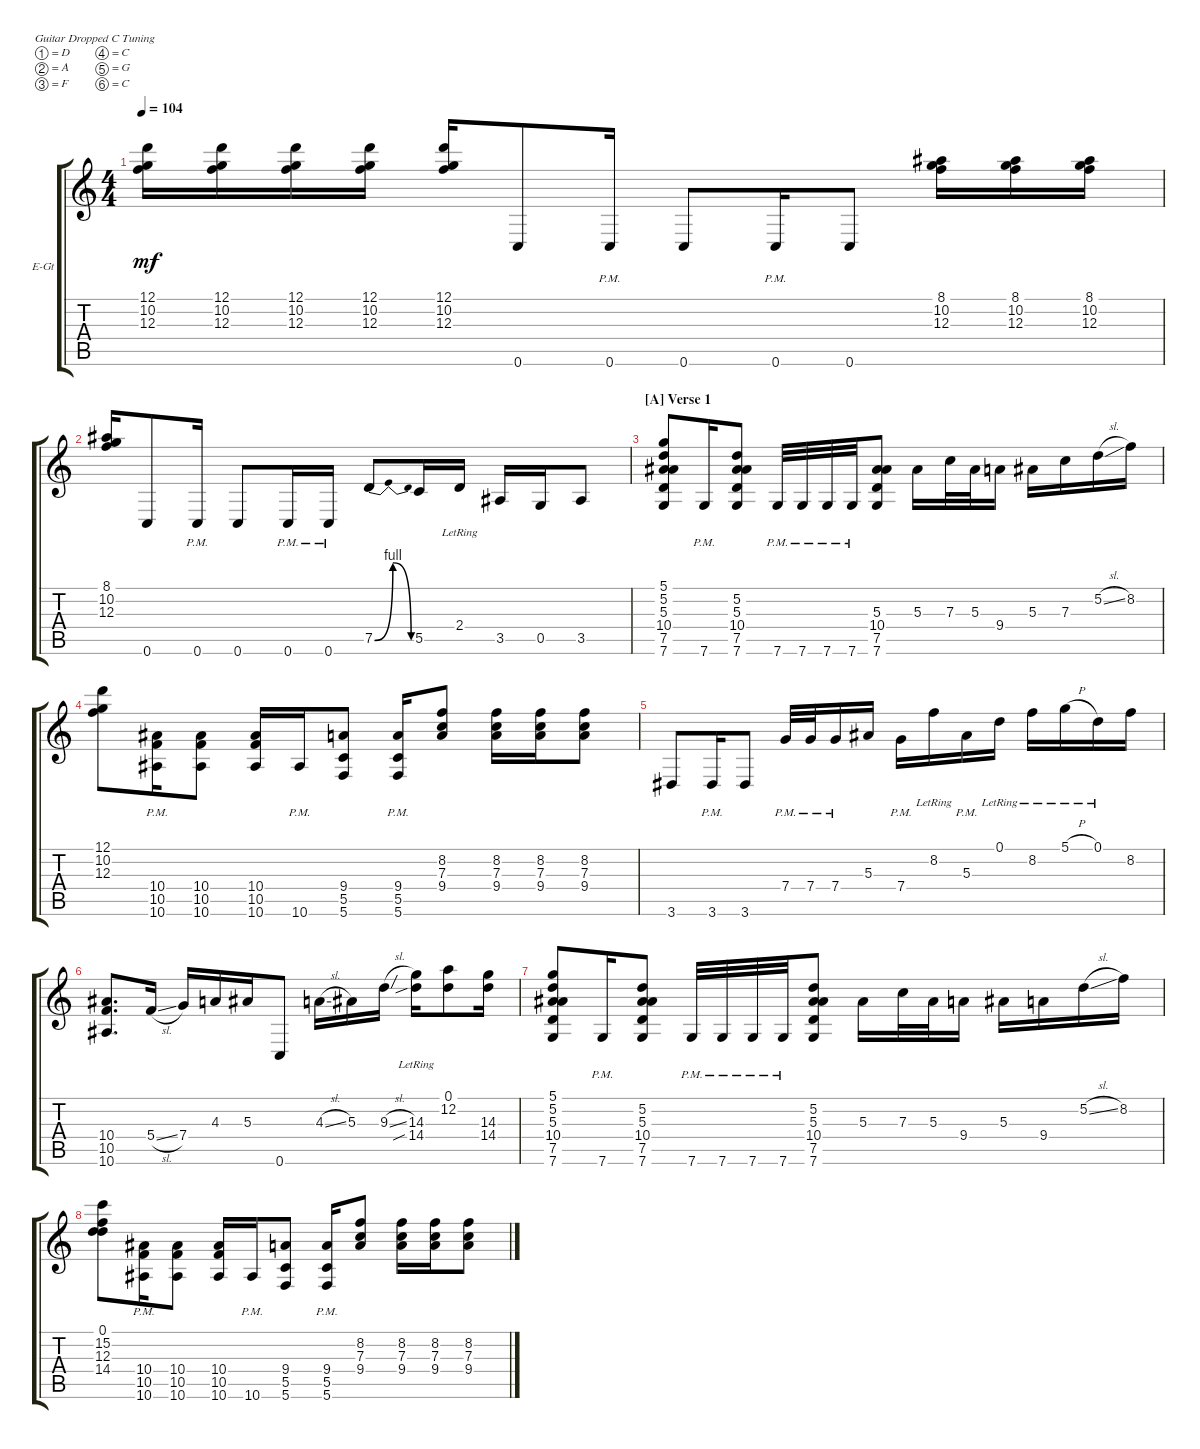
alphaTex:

\bracketExtendMode groupsimilarinstruments
\firstSystemTrackNameOrientation horizontal
\otherSystemsTrackNameOrientation horizontal
\track ("Misha" "E-Gt") {instrument distortionguitar}
\staff {score tabs}
\tuning (D4 A3 F3 C3 G2 C2)
\ts (4 4)
\tempo 104
\clef g2
\scale
0.333333
\ks c
(12.1 10.2 12.3).16{dy mf} (12.1 10.2 12.3).16 (12.1 10.2 12.3).16 (12.1 10.2 12.3).16 (12.1 10.2 12.3).16 0.6.8 0.6{pm}.16 0.6.8 0.6{pm}.16 0.6.8 (8.1 10.2 12.3).16 (8.1 10.2 12.3).16 (8.1 10.2 12.3).16 |
\scale
0.333333 (8.1 10.2 12.3).16 0.6.8 0.6{pm}.16 0.6.8 0.6{pm}.16 0.6{pm}.16 7.5{be (bendrelease 0 0 20.4 4 20.4 4 30 0)}.8 5.5.16 2.4{lr}.16 3.5.16 0.5.16 3.5.8 |
\section ("A" "Verse 1")
\scale
0.333333 (7.5 5.1 5.2 5.3 7.6 10.4).8 7.6{pm}.16 (7.6 7.5 10.4 5.3 5.2).8 7.6{pm}.32 7.6{pm}.32 7.6{pm}.32 7.6{pm}.32 (7.6 7.5 10.4 5.3).8 5.3.16 7.3.32 5.3.32 9.4.16 5.3.16 7.3.16 5.2{sl}.16 8.2.16 |
\scale
0.333333 (12.1 10.2 12.3).8 (10.6{pm} 10.5{pm} 10.4{pm}).16 (10.6 10.5 10.4).8 (10.6 10.5 10.4).16 10.6{pm}.16 (5.6 5.5 9.4).8 (5.6{pm} 5.5 9.4).16 (7.3 9.4 8.2).8 (8.2 7.3 9.4).16 (7.3 8.2 9.4).16 (7.3 8.2 9.4).8 |
\scale
0.333333 3.6.8 3.6{pm}.16 3.6.8 7.4{pm}.32 7.4{pm}.32 7.4{pm}.16 5.3.16 7.4{pm}.16 8.2{lr}.16 5.3{pm}.16 0.1{lr}.16 8.2{lr}.16 5.1{h lr}.16 0.1{lr}.16 8.2.16 |
\scale
0.333333 (10.6 10.5 10.4).8{d} 5.4{sl}.16 7.4.16 4.3.16 5.3.16 0.6.8 4.3{sl}.16 5.3.16 9.3{sl}.16 (14.3{lr} 14.4{sib}).16 (12.2 0.1).8 (14.3 14.4).16 |
\scale
0.333333 (7.6 7.5 10.4 5.3 5.2 5.1).8 7.6{pm}.16 (7.6 7.5 10.4 5.3 5.2).8 7.6{pm}.32 7.6{pm}.32 7.6{pm}.32 7.6{pm}.32 (7.6 7.5 10.4 5.3 5.2).8 5.3.16 7.3.32 5.3.32 9.4.16 5.3.16 9.4.16 5.2{sl}.16 8.2.16 |
\scale
0.333333 (15.2 12.3 14.4 0.1).8 (10.6{pm} 10.5{pm} 10.4{pm}).16 (10.6 10.5 10.4).8 (10.6 10.5 10.4).16 10.6{pm}.16 (5.6 5.5 9.4).8 (5.6{pm} 5.5 9.4).16 (7.3 9.4 8.2).8 (8.2 7.3 9.4).16 (7.3 8.2 9.4).16 (7.3 8.2 9.4).8
